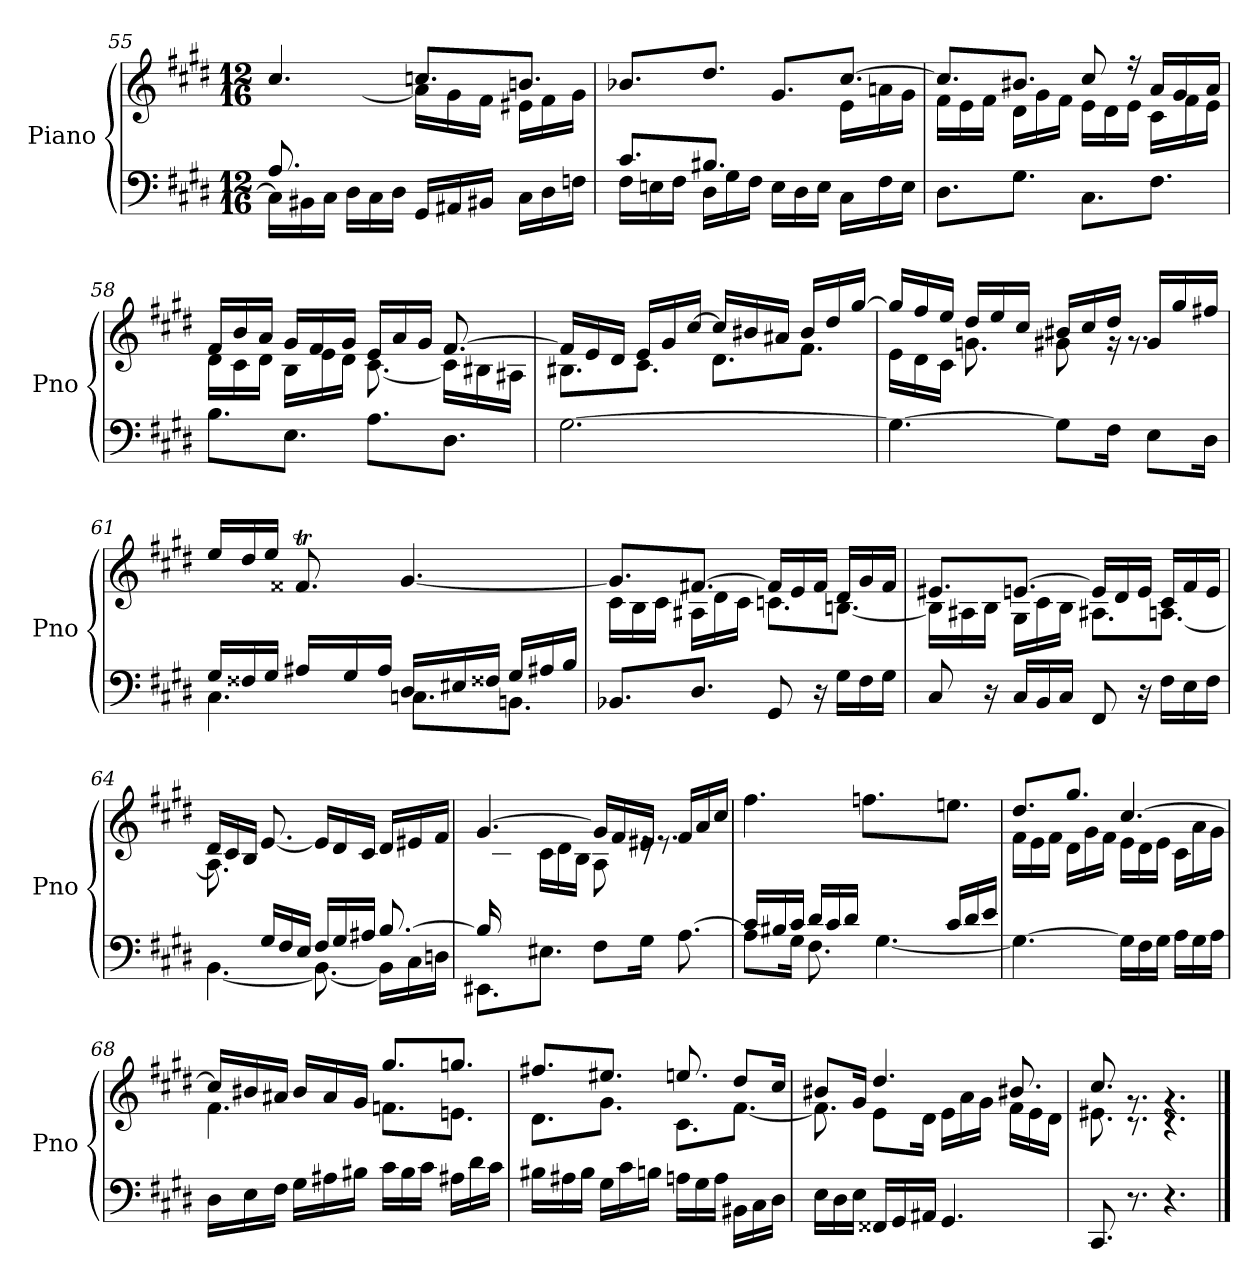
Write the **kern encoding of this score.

**kern	**kern
*part1	*part1
*staff2	*staff1
*I"Piano	*
*I'Pno	*
!!LO:LB:g=z
*clefF4	*clefG2
*k[f#c#g#d#]	*k[f#c#g#d#]
*M12/16	*M12/16
=55	=55
*^	*^
*	*^	*	*^
8.A/L	8.ryy	16C#\LL]	4.cc#/	8.ryy	8.ryy
.	.	16BB#X\	.	.	.
.	.	16C#\JJ	.	.	.
2ryy	16D#\LL	2ryy	.	[8.a\J	2ryy
.	16C#\	.	.	.	.
.	16D#\JJ	.	.	.	.
.	16GG#/LL	.	8.ccni/L	16a\LL]	.
.	16AA#X/	.	.	16g#\	.
.	16BB#X/JJ	.	.	16f#\JJ	.
.	16C#\LL	.	8.bn/J	16e#X\LL	.
.	16D#\	.	.	16f#\	.
16ryy	16Fni\JJ	16ryy	.	16g#\JJ	16ryy
*	*v	*v	*	*	*
*	*	*	*v	*v
=56	=56	=56	=56
8.c#/L	16F#\LL	8.b-Xi/L	4.ryy
.	16En\	.	.
.	16F#\JJ	.	.
8.B#X/J	16D#\LL	8.dd#/J	.
.	16G#\	.	.
.	16F#\JJ	.	.
4.ryy	16E\LL	8.g#/L	16g#\LLyy
.	16D#\	.	16f#\
.	16E\JJ	.	16g#\JJ
.	16C#\LL	[8.cc#/J	16e\LL
.	16F#\	.	16an\
.	16E\JJ	.	16g#\JJ
*v	*v	*	*
=57	=57	=57
8.D#\L	8.cc#/L]	16f#\LL
.	.	16e\
.	.	16f#\JJ
8.G#\J	8.b#X/J	16d#\LL
.	.	16g#\
.	.	16f#\JJ
8.C#\L	8cc#/	16e\LL
.	.	16d#\
.	16r	16e\JJ
8.F#\J	16a/LL	16c#\LL
.	16g#/	16f#\
.	16a/JJ	16e\JJ
!!LO:LB:g=z	!!
=58	=58	=58
8.B\L	16f#/LL	16d#\LL
.	16b/	16c#\
.	16a/JJ	16d#\JJ
8.E\J	16g#/LL	16B\LL
.	16f#/	16e\
.	16g#/JJ	16d#\JJ
8.A\L	16e/LL	[8.c#\
.	16a/	.
.	16g#/JJ	.
8.D#\J	[8.f#/	16c#\LL]
.	.	16B#X\
.	.	16A#X\JJ
=59	=59	=59
[2.G#\	16f#/LL]	8.B#X\L
.	16e/	.
.	16d#/JJ	.
.	16e/LL	8.c#\J
.	16g#/	.
.	[16cc#/JJ	.
.	16cc#/LL]	8.d#\L
.	16b#X/	.
.	16a#X/JJ	.
.	16b#/LL	8.f#\J
.	16dd#/	.
.	[16gg#/JJ	.
=60	=60	=60
4.G#\_	16gg#/LL]	16e\LL
.	16ff#/	16d#\
.	16ee/JJ	16c#\JJ
.	16dd#/LL	8.gni\
.	16ee/	.
.	16cc#/JJ	.
8G#\L]	16b#X/LL	8g#\
.	16cc#/	.
16F#\Jk	16dd#/JJ	16rg
8E\L	16g#/LL	8.rg
.	16gg#/	.
16D#\Jk	16ff#X/JJ	.
!!LO:LB:g=z	!!
=61	=61	=61
*^	*	*
*	*^	*	*
8.ryy	16G#/LL	4.C#\	16ee/LL	8.ryy
.	16F##X/	.	16dd#/	.
.	16G#/JJ	.	16ee/JJ	.
8.ryy	16A#X/LL	.	8.f##Xt/	32g#!yy
.	.	.	.	32f##!yy
.	16G#/	.	.	32g#!yy
.	.	.	.	16.f##!yy
.	16A#/JJ	.	.	.
4.ryy	16D#/LL	8.Cni\L	[4.g#/	4.ryy
.	16E#X/	.	.	.
.	16F##X/JJ	.	.	.
.	16G#/LL	8.BBn\J	.	.
.	16A#X/	.	.	.
.	16B/JJ	.	.	.
*v	*v	*v	*	*
=62	=62	=62
8.BB-Xi/L	8.g#/L]	16c#\LL
.	.	16B\
.	.	16c#\JJ
8.D#/J	[8.f#X/J	16A#X\LL
.	.	16d#\
.	.	16c#\JJ
8GG#/	16f#/LL]	8.cni\L
.	16e/	.
16r	16f#/JJ	.
16G#\LL	16d#/LL	[8.Bn\J
16F#\	16g#/	.
16G#\JJ	16f#/JJ	.
!!LO:LB:g=z	!!
=63	=63	=63
8C#/	8.e#X/L	16B\LL]
.	.	16A#X\
16r	.	16B\JJ
16C#/LL	[8.en/J	16G#\LL
16BB/	.	16c#\
16C#/JJ	.	16B\JJ
8FF#/	16e/LL]	8.A#X\L
.	16d#/	.
16r	16e/JJ	.
16F#\LL	16c#/LL	[8.An\J
16E\	16f#/	.
16F#\JJ	16e/JJ	.
=64	=64	=64
*^	*	*
8.ryy	[4.BB\	16d#/LL	8.A\]
.	.	16c#/	.
.	.	16B/JJ	.
16G#/LL	.	[8.e/	2ryy
16F#/	.	.	.
16E/JJ	.	.	.
16F#/LL	8.BB\_	16e/LL]	.
16G#/	.	16d#/	.
16A#X/JJ	.	16c#/JJ	.
[8.B/	16BB\LL]	16d#/LL	.
.	16C#\	16e#X/	.
.	16Dn\JJ	16f#/JJ	16ryy
=65	=65	=65	=65
16B/LL]	8.EE#X\L	[4.g#/	16ryy
2ryy	.	.	16c#\
.	.	.	16dn\JJ
.	8.E#X\J	.	16c#\LL
.	.	.	16d\
.	.	.	16B\JJ
.	8F#\L	16g#/LL]	8A\
.	.	16f#/	.
.	16G#\Jk	16e#X/JJ	16re
8.ryy	[8.A\	16f#/LL	8.re
.	.	16a/	.
.	.	16cc#/JJ	.
*	*	*v	*v
!!LO:PB:g=z
=66	=66	=66
8A\L]	16c#/LL	4.ff#\
.	16B#X/	.
16G#\Jk	16c#/JJ	.
16d#/LL	8.F#\	.
16c#/	.	.
16d#/JJ	.	.
16G#/LLyy	[4.G#\	8.ffni\L
16A#X/	.	.
16B#/JJ	.	.
16c#/LL	.	8.een\J
16d#/	.	.
16e/JJ	.	.
*v	*v	*
=67	=67
*	*^
4.G#\_	8.dd#/L	16f#\LL
.	.	16e\
.	.	16f#\JJ
.	8.gg#/J	16d#\LL
.	.	16g#\
.	.	16f#\JJ
16G#\LL]	[4.cc#/	16e\LL
16F#\	.	16d#\
16G#\JJ	.	16e\JJ
16A\LL	.	16c#\LL
16G#\	.	16a\
16A\JJ	.	16g#\JJ
=68	=68	=68
16D#\LL	16cc#/LL]	4.f#\
16E\	16b#X/	.
16F#\JJ	16a#X/JJ	.
16G#\LL	16b#/LL	.
16A#X\	16a#/	.
16B#X\JJ	16g#/JJ	.
16c#\LL	8.gg#/L	8.fni\L
16B#\	.	.
16c#\JJ	.	.
16A#X\LL	8.ggni/J	8.en\J
16d#\	.	.
16c#\JJ	.	.
!!LO:LB:g=z	!!
=69	=69	=69
16B#X\LL	8.ff#X/L	8.d#\L
16A#X\	.	.
16B#\JJ	.	.
16G#\LL	8.ee#X/J	8.g#\J
16c#\	.	.
16Bn\JJ	.	.
16An\LL	8.een/	8.c#\L
16G#\	.	.
16A\JJ	.	.
16BB#X\LL	8dd#/L	[8.f#\J
16C#\	.	.
16D#\JJ	16cc#/Jk	.
=70	=70	=70
16E\LL	8b#X/L	8.f#\]
16D#\	.	.
16E\JJ	16g#/Jk	.
16FF##X/LL	4.dd#/	8e\L
16GG#/	.	.
16AA#X/JJ	.	16d#\Jk
4.GG#/	.	16e\LL
.	.	16a\
.	.	16g#\JJ
.	8.b#X/	16f#\LL
.	.	16e\
.	.	16d#\JJ
=71	=71	=71
8.CC#/	8.cc#/	8.e#X\
8.r	8.rg	8.r
4.r	4.rg	4.r
*	*v	*v
==	==
*-	*-
